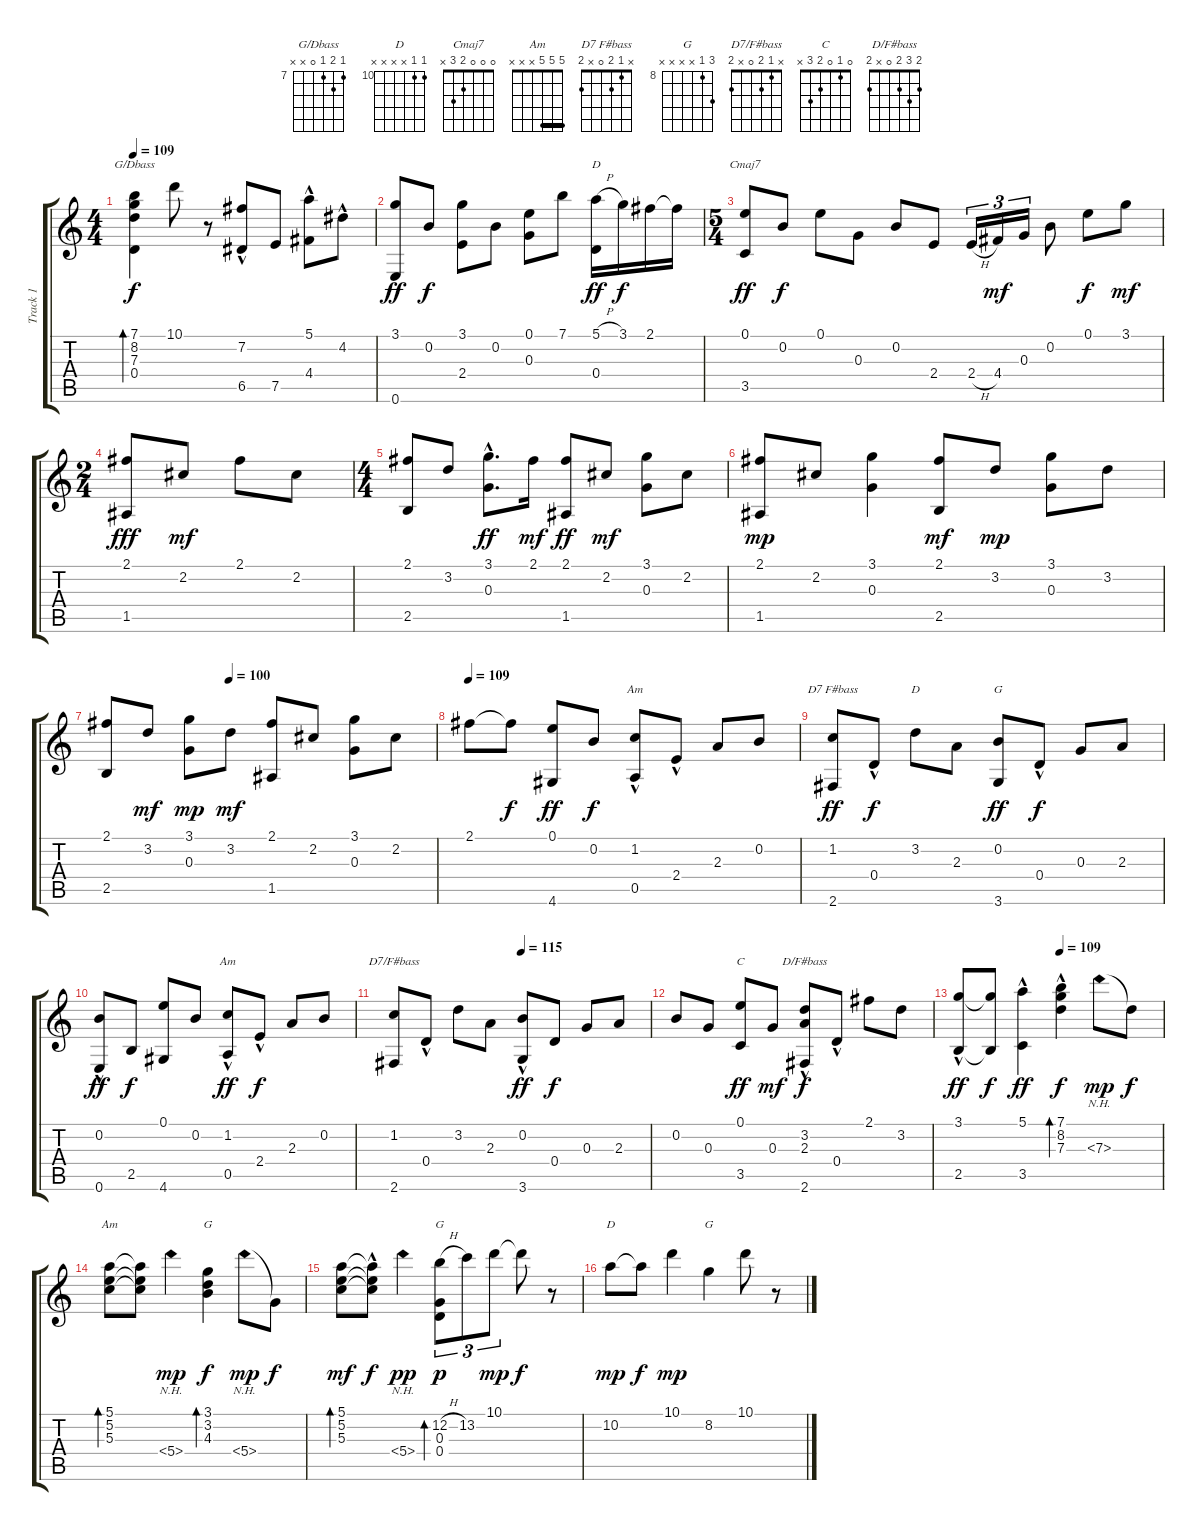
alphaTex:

\track ("Track 1" "Track 1") {instrument acousticguitarnylon}
\staff {score tabs}
\tuning (E4 B3 G3 D3 A2 E2) {hide}
\chord ("G/Dbass" 7 8 7 0 x x) {firstfret 7}
\chord ("D" 5 x x 0 x x)
\chord ("Cmaj7" 0 0 0 2 3 x)
\chord ("Am" 0 1 2 2 0 x)
\chord ("D7 F#bass" x 1 2 0 x 2)
\chord ("D" x 3 2 0 x 2)
\chord ("G" x 0 0 0 x 3)
\chord ("Am" x 1 2 2 0 x)
\chord ("D7/F#bass" x 1 2 0 x 2)
\chord ("C" 0 1 0 2 3 x)
\chord ("D/F#bass" 2 3 2 0 x 2)
\chord ("Am" 5 5 5 x x x) {barre 5}
\chord ("G" 3 3 4 0 x x) {barre 3}
\chord ("G" x 12 0 0 x x) {firstfret 12}
\chord ("D" 10 10 x x x x) {firstfret 10}
\chord ("G" 10 8 x x x x) {firstfret 8}
\ts (4 4)
\tempo 109
\clef g2
\ks c
(7.1 8.2 7.3 0.4).4{bd 240 ch "G/Dbass" dy f} 10.1.8 r.8 (7.2{hac} 6.5).8 7.5.8 (5.1{hac} 4.4).8 4.2{hac}.8 |
(3.1 0.6).8{dy ff} 0.2.8{dy f} (3.1 2.4).8 0.2.8 (0.1 0.3).8 7.1.8 (5.1{h} 0.4).16{ch "D" dy ff} 3.1.16{dy f} 2.1.16 2.1{t}.16 |
\ts (5 4)
(0.1 3.5).8{ch "Cmaj7" dy ff} 0.2.8{dy f} 0.1.8 0.3.8 0.2.8 2.4.8 2.4{h}.16{tu (3 2)} 4.4.16{tu (3 2) dy mf} 0.3.16{tu (3 2)} 0.2.8 0.1.8{dy f} 3.1.8{dy mf} |
\ts (2 4)
(2.1 1.5).8{dy fff} 2.2.8{dy mf} 2.1.8 2.2.8 |
\ts (4 4)
(2.1 2.5).8 3.2.8 (3.1 0.3{hac}).8{d dy ff} 2.1.16{dy mf} (2.1 1.5).8{dy ff} 2.2.8{dy mf} (3.1 0.3).8 2.2.8 |
(2.1 1.5).8{dy mp} 2.2.8 (3.1 0.3).4 (2.1 2.5).8{dy mf} 3.2.8{dy mp} (3.1 0.3).8 3.2.8 |
\tempo (100 0.375)
(2.1 2.5).8 3.2.8{dy mf} (3.1 0.3).8{dy mp} 3.2.8{dy mf} (2.1 1.5).8 2.2.8 (3.1 0.3).8 2.2.8 |
\tempo 109
2.1.8 2.1{t}.8{dy f} (0.1 4.6).8{dy ff} 0.2.8{dy f} (1.2{hac} 0.5).8{ch "Am"} 2.4{hac}.8 2.3.8 0.2.8 |
(1.2 2.6).8{ch "D7 F#bass" dy ff} 0.4{hac}.8{dy f} 3.2.8{ch "D"} 2.3.8 (0.2 3.6).8{ch "G" dy ff} 0.4{hac}.8{dy f} 0.3.8 2.3.8 |
(0.2{hac} 0.6).8{dy ff} 2.5.8{dy f} (0.1 4.6).8 0.2.8 (1.2{hac} 0.5).8{ch "Am" dy ff} 2.4{hac}.8{dy f} 2.3.8 0.2.8 |
\tempo (115 0.5)
(1.2 2.6).8{ch "D7/F#bass"} 0.4{hac}.8 3.2.8 2.3.8 (0.2 3.6{hac}).8{dy ff} 0.4.8{dy f} 0.3.8 2.3.8 |
0.2.8 0.3.8 (0.1 3.5).8{ch "C" dy ff} 0.3.8{dy mf} (3.2{hac} 2.3{hac} 2.6).8{ch "D/F#bass" dy f} 0.4{hac}.8 2.1.8 3.2.8 |
\tempo (109 0.5)
(3.1{hac} 2.5{hac}).8{dy ff} (3.1{t} 2.5{t}).8{dy f} (5.1{hac} 3.5{hac}).4{dy ff} (7.1{hac} 8.2{hac} 7.3{hac}).4{bd 120 dy f} 7.3{nh}.8{dy mp} 7.3{t}.8{dy f} |
(5.1 5.2 5.3).8{bd 120 ch "Am"} (5.1{t} 5.2{t} 5.3{t}).8 5.4{nh}.4{dy mp} (3.1 3.2 4.3).4{bd 60 ch "G" dy f} 5.4{nh}.8{dy mp} 5.4{t}.8{dy f} |
(5.1 5.2 5.3).8{bd 240 dy mf} (5.1{hac t} 5.2{hac t} 5.3{hac t}).8{dy f} 5.4{nh}.4{dy pp} (12.2{h} 0.3 0.4).8{tu (3 2) bd 120 ch "G" dy p} 13.2.8{tu (3 2)} 10.1.8{tu (3 2) dy mp} 10.1{t}.8{dy f} r.8 |
10.2.8{ch "D" dy mp} 10.2{t}.8{dy f} 10.1.4{dy mp} 8.2.4{ch "G"} 10.1.8 r.8
